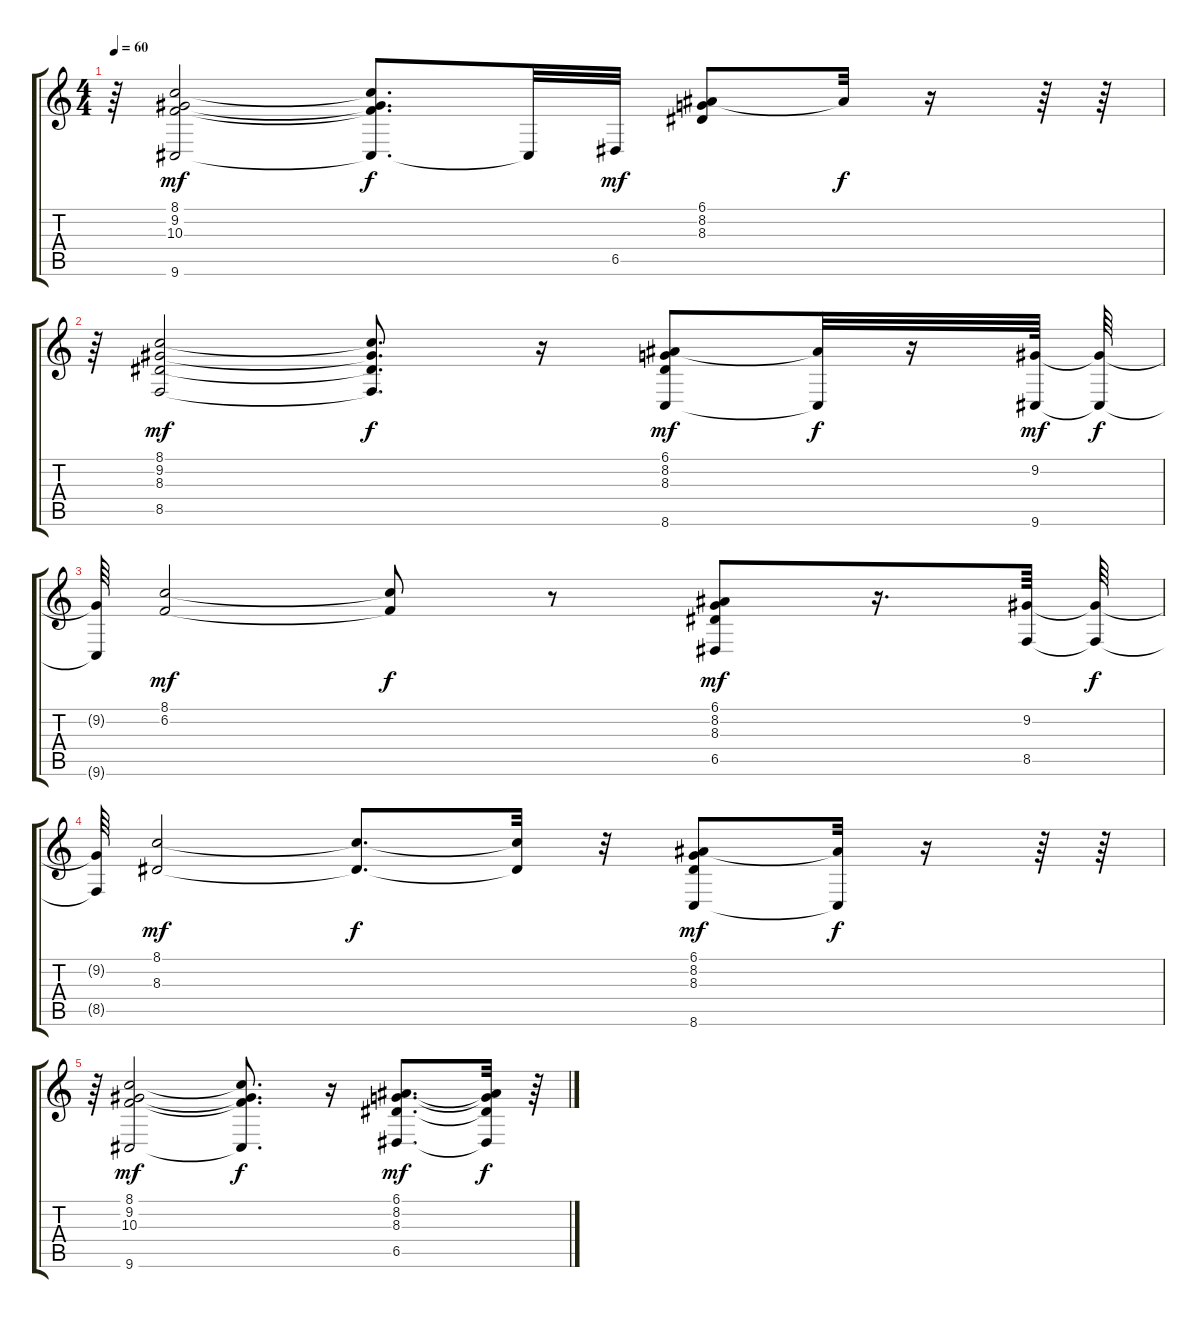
\track "" {instrument electricpiano1}
\staff {score tabs}
\tuning (E4 B3 G3 D3 A2 E2) {hide}
\ts (4 4)
\tempo 60
\clef g2
\ks c
r.64{dy f} (8.1 9.2 10.3 9.6).2{dy mf} (8.1{t} 9.2{t} 10.3{t} 9.6{t}).8{d dy f} 9.6{t}.32 6.5.32{dy mf} (6.1 8.2 8.3).8 6.1{t}.32{dy f} r.16 r.64 r.64 |
r.64 (8.1 9.2 8.3 8.5).2{dy mf volume 16} (8.1{t} 9.2{t} 8.3{t} 8.5{t}).8{d dy f} r.16 (6.1 8.2 8.3 8.6).8{dy mf volume 13} (6.1{t} 8.6{t}).32{dy f} r.16 (9.2 9.6).64{dy mf volume 12} (9.2{t} 9.6{t}).64{dy f} |
(9.2{t} 9.6{t}).64 (8.1 6.2).2{dy mf} (8.1{t} 6.2{t}).8{dy f} r.8 (6.1 8.2 8.3 6.5).8{dy mf volume 9} r.16{d} (9.2 8.5).64{volume 8} (9.2{t} 8.5{t}).64{dy f} |
(9.2{t} 8.5{t}).64 (8.1 8.3).2{dy mf} (8.1{t} 8.3{t}).8{d dy f} (8.1{t} 8.3{t}).32 r.32 (6.1 8.2 8.3 8.6).8{dy mf volume 5} (6.1{t} 8.6{t}).32{dy f} r.16 r.64 r.64 |
r.64 (8.1 9.2 10.3 9.6).2{dy mf volume 4} (8.1{t} 9.2{t} 10.3{t} 9.6{t}).8{d dy f} r.16 (6.1 8.2 8.3 6.5).8{d dy mf volume 1} (6.1{t} 8.2{t} 8.3{t} 6.5{t}).32{dy f} r.64
